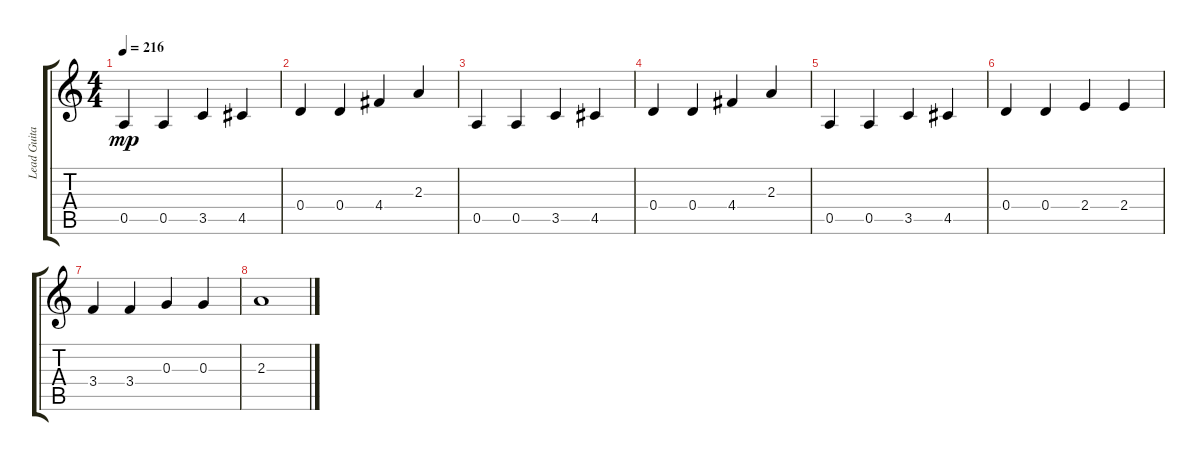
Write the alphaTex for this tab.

\track ("Lead Guitar 1" "Lead Guita") {instrument overdrivenguitar}
\staff {score tabs}
\tuning (E4 B3 G3 D3 A2 E2) {hide}
\ts (4 4)
\tempo 216
\clef g2
\ks c
0.5.4{dy mp} 0.5.4 3.5.4 4.5.4 |
0.4.4 0.4.4 4.4.4 2.3.4 |
0.5.4 0.5.4 3.5.4 4.5.4 |
0.4.4 0.4.4 4.4.4 2.3.4 |
0.5.4 0.5.4 3.5.4 4.5.4 |
0.4.4 0.4.4 2.4.4 2.4.4 |
3.4.4 3.4.4 0.3.4 0.3.4 |
2.3.1
